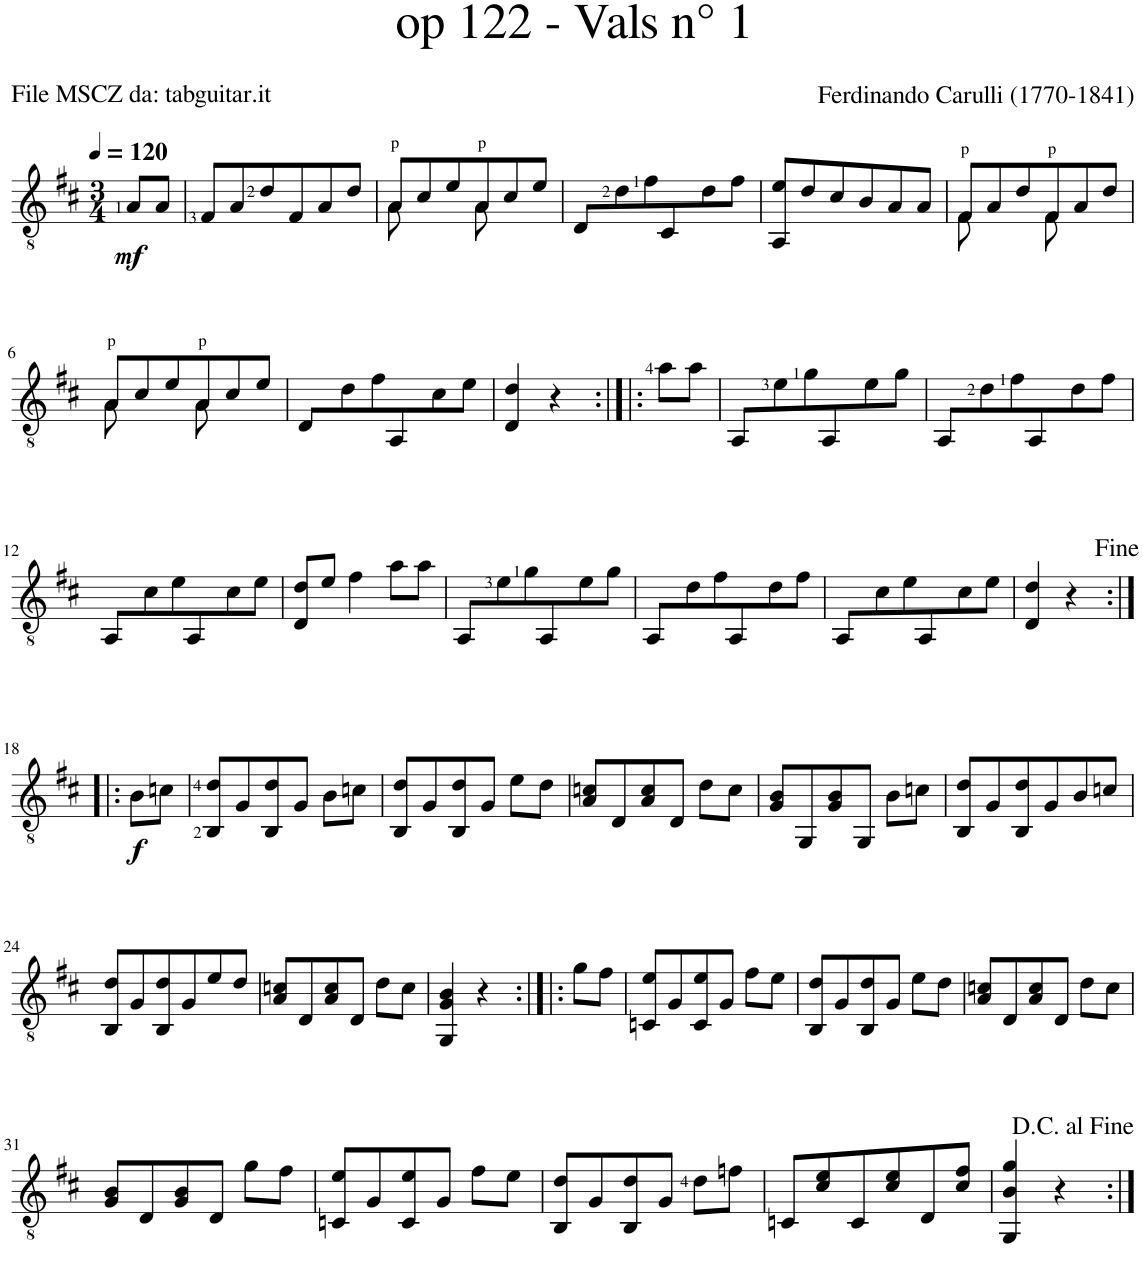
**kern	**dynam
*part1	*part1
*staff1	*staff1
*I"Guitar	*
*I'Guit.	*
*clefGv2	*
*k[f#c#]	*
*M3/4	*
*MM120	*
=	=
!	!LO:DY:b
8A/L	mf
8A/J	.
=1	=1
8F#/L	.
8A/	.
8d/	.
8F#/	.
8A/	.
8d/J	.
=2	=2
*^	*
8A/L	8A\	.
8c#/	4ryy	.
8e/	.	.
8A/	8A\	.
8c#/	4ryy	.
8e/J	.	.
*v	*v	*
=3	=3
8D/L	.
8d\	.
8f#\	.
8C#/	.
8d\	.
8f#\J	.
=4	=4
8AA/ 8e/L	.
8d/	.
8c#/	.
8B/	.
8A/	.
8A/J	.
=5	=5
*^	*
8F#/L	8F#\	.
8A/	4ryy	.
8d/	.	.
8F#/	8F#\	.
8A/	4ryy	.
8d/J	.	.
!!LO:LB:g=z	!!
=6	=6	=6
8A/L	8A\	.
8c#/	4ryy	.
8e/	.	.
8A/	8A\	.
8c#/	4ryy	.
8e/J	.	.
*v	*v	*
=7	=7
8D/L	.
8d\	.
8f#\	.
8AA/	.
8c#\	.
8e\J	.
=8	=8
4D/ 4d/	.
4r	.
=9:|!|:	=9:|!|:
8a\L	.
8a\J	.
=10	=10
8AA/L	.
8e\	.
8g\	.
8AA/	.
8e\	.
8g\J	.
=11	=11
8AA/L	.
8d\	.
8f#\	.
8AA/	.
8d\	.
8f#\J	.
!!LO:LB:g=z
=12	=12
8AA/L	.
8c#\	.
8e\	.
8AA/	.
8c#\	.
8e\J	.
=13	=13
8D/ 8d/L	.
8e/J	.
4f#\	.
8a\L	.
8a\J	.
=14	=14
8AA/L	.
8e\	.
8g\	.
8AA/	.
8e\	.
8g\J	.
=15	=15
8AA/L	.
8d\	.
8f#\	.
8AA/	.
8d\	.
8f#\J	.
=16	=16
8AA/L	.
8c#\	.
8e\	.
8AA/	.
8c#\	.
8e\J	.
=17	=17
4D/ 4d/	.
4r	.
!!LO:LB:g=z
=18:|!|:	=18:|!|:
!	!LO:DY:b
8B\L	f
8cn\J	.
=19	=19
8BB/ 8d/L	.
8G/	.
8BB/ 8d/	.
8G/J	.
8B\L	.
8cn\J	.
=20	=20
8BB/ 8d/L	.
8G/	.
8BB/ 8d/	.
8G/J	.
8e\L	.
8d\J	.
=21	=21
8A/ 8cn/L	.
8D/	.
8A/ 8c/	.
8D/J	.
8d\L	.
8c\J	.
=22	=22
8G/ 8B/L	.
8GG/	.
8G/ 8B/	.
8GG/J	.
8B\L	.
8cn\J	.
=23	=23
8BB/ 8d/L	.
8G/	.
8BB/ 8d/	.
8G/	.
8B/	.
8cn/J	.
!!LO:LB:g=z
=24	=24
8BB/ 8d/L	.
8G/	.
8BB/ 8d/	.
8G/	.
8e/	.
8d/J	.
=25	=25
8A/ 8cn/L	.
8D/	.
8A/ 8c/	.
8D/J	.
8d\L	.
8c\J	.
=26	=26
4GG/ 4G/ 4B/	.
4r	.
=27:|!|:	=27:|!|:
8g\L	.
8f#\J	.
=28	=28
8Cn/ 8e/L	.
8G/	.
8C/ 8e/	.
8G/J	.
8f#\L	.
8e\J	.
=29	=29
8BB/ 8d/L	.
8G/	.
8BB/ 8d/	.
8G/J	.
8e\L	.
8d\J	.
=30	=30
8A/ 8cn/L	.
8D/	.
8A/ 8c/	.
8D/J	.
8d\L	.
8c\J	.
!!LO:LB:g=z
=31	=31
8G/ 8B/L	.
8D/	.
8G/ 8B/	.
8D/J	.
8g\L	.
8f#\J	.
=32	=32
8Cn/ 8e/L	.
8G/	.
8C/ 8e/	.
8G/J	.
8f#\L	.
8e\J	.
=33	=33
8BB/ 8d/L	.
8G/	.
8BB/ 8d/	.
8G/J	.
8d\L	.
8fn\J	.
=34	=34
8Cn/L	.
8c#/ 8e/	.
8C/	.
8c#/ 8e/	.
8D/	.
8c#/ 8f#/J	.
=35	=35
4GG/ 4B/ 4g/	.
4r	.
=:|!	=:|!
*-	*-
